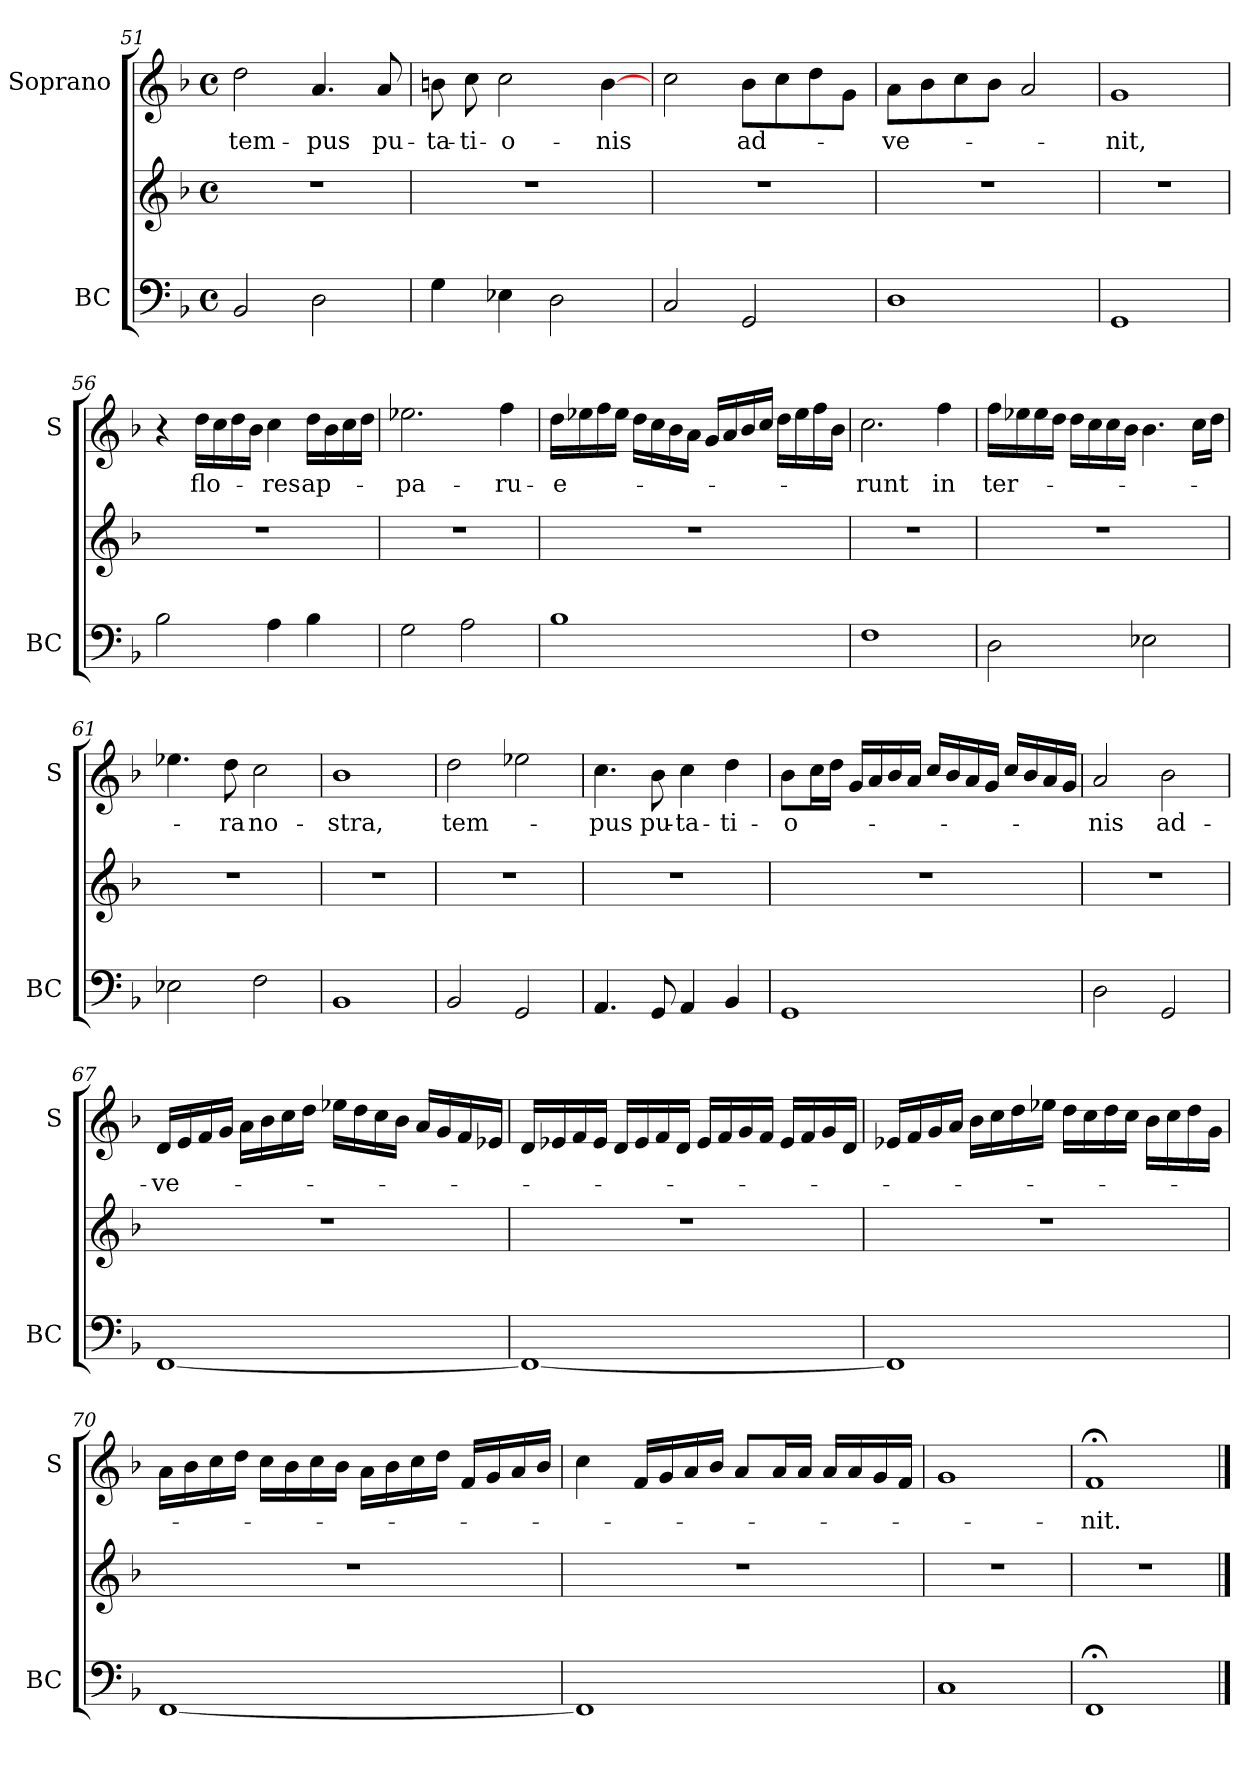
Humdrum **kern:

**kern	**kern	**kern	**text
*part2	*part2	*part1	*part1
*staff3	*staff2	*staff1	*staff1
*I"BC	*	*I"Soprano	*
*I'BC	*	*I'S	*
*clefF4	*clefG2	*clefG2	*
*k[b-]	*k[b-]	*k[b-]	*
*F:	*F:	*F:	*
*M4/4	*M4/4	*M4/4	*
*met(c)	*met(c)	*met(c)	*
=51	=51	=51	=51
!	!	!	!LO:LY:b
2BB-/	1r	2dd\	tem-
!	!	!	!LO:LY:b
2D\	.	4.a/	-pus
!	!	!	!LO:LY:b
.	.	8a/	pu-
=52	=52	=52	=52
!	!	!	!LO:LY:b
4G\	1r	8bn\	-ta-
!	!	!	!LO:LY:b
.	.	8cc\	-ti-
!	!	!	!LO:LY:b
4E-X\	.	2cc\	-o-
2D\	.	.	.
!	!	!	!LO:LY:b
.	.	[4b\	-nis
=53	=53	=53	=53
2C/	1r	2cc\	.
!	!	!	!LO:LY:b
2GG/	.	8b-\L	ad-
.	.	8cc\	.
.	.	8dd\	.
.	.	8g\J	.
!!LO:LB:g=z
=54	=54	=54	=54
!	!	!	!LO:LY:b
1D	1r	8a\L	-ve-
.	.	8b-\	.
.	.	8cc\	.
.	.	8b-\J	.
.	.	2a/	.
=55	=55	=55	=55
!	!	!	!LO:LY:b
1GG	1r	1g	-nit,
=56	=56	=56	=56
2B-\	1r	4r	.
!	!	!	!LO:LY:b
.	.	16dd\LL	flo-
.	.	16cc\	.
.	.	16dd\	.
.	.	16b-\JJ	.
!	!	!	!LO:LY:b
4A\	.	4cc\	-res
!	!	!	!LO:LY:b
4B-\	.	16dd\LL	ap-
.	.	16b-\	.
.	.	16cc\	.
.	.	16dd\JJ	.
=57	=57	=57	=57
!	!	!	!LO:LY:b
2G\	1r	2.ee-X\	-pa-
2A\	.	.	.
!	!	!	!LO:LY:b
.	.	4ff\	-ru-
!!LO:LB:g=z
=58	=58	=58	=58
!	!	!	!LO:LY:b
1B-	1r	16dd\LL	-e-
.	.	16ee-X\	.
.	.	16ff\	.
.	.	16ee-\JJ	.
.	.	16dd\LL	.
.	.	16cc\	.
.	.	16b-\	.
.	.	16a\JJ	.
.	.	16g/LL	.
.	.	16a/	.
.	.	16b-/	.
.	.	16cc/JJ	.
.	.	16dd\LL	.
.	.	16ee-\	.
.	.	16ff\	.
.	.	16b-\JJ	.
=59	=59	=59	=59
!	!	!	!LO:LY:b
1F	1r	2.cc\	-runt
!	!	!	!LO:LY:b
.	.	4ff\	in
=60	=60	=60	=60
!	!	!	!LO:LY:b
2D\	1r	16ff\LL	ter-
.	.	16ee-X\	.
.	.	16ee-\	.
.	.	16dd\JJ	.
.	.	16dd\LL	.
.	.	16cc\	.
.	.	16cc\	.
.	.	16b-\JJ	.
2E-X\	.	4.b-\	.
.	.	16cc\LL	.
.	.	16dd\JJ	.
=61	=61	=61	=61
2E-X\	1r	4.ee-X\	.
!	!	!	!LO:LY:b
.	.	8dd\	-ra
!	!	!	!LO:LY:b
2F\	.	2cc\	no-
!!LO:LB:g=z
=62	=62	=62	=62
!	!	!	!LO:LY:b
1BB-	1r	1b-	-stra,
=63	=63	=63	=63
!	!	!	!LO:LY:b
2BB-/	1r	2dd\	tem-
2GG/	.	2ee-X\	.
=64	=64	=64	=64
!	!	!	!LO:LY:b
4.AA/	1r	4.cc\	-pus
!	!	!	!LO:LY:b
8GG/	.	8b-\	pu-
!	!	!	!LO:LY:b
4AA/	.	4cc\	-ta-
!	!	!	!LO:LY:b
4BB-/	.	4dd\	-ti-
=65	=65	=65	=65
!	!	!	!LO:LY:b
1GG	1r	8b-\L	-o-
.	.	16cc\L	.
.	.	16dd\JJ	.
.	.	16g/LL	.
.	.	16a/	.
.	.	16b-/	.
.	.	16a/JJ	.
.	.	16cc/LL	.
.	.	16b-/	.
.	.	16a/	.
.	.	16g/JJ	.
.	.	16cc/LL	.
.	.	16b-/	.
.	.	16a/	.
.	.	16g/JJ	.
=66	=66	=66	=66
!	!	!	!LO:LY:b
2D\	1r	2a/	-nis
!	!	!	!LO:LY:b
2GG/	.	2b-\	ad-
!!LO:PB:g=z
=67	=67	=67	=67
!	!	!	!LO:LY:b
[1FF	1r	16d/LL	-ve-
.	.	16e/	.
.	.	16f/	.
.	.	16g/JJ	.
.	.	16a\LL	.
.	.	16b-\	.
.	.	16cc\	.
.	.	16dd\JJ	.
.	.	16ee-X\LL	.
.	.	16dd\	.
.	.	16cc\	.
.	.	16b-\JJ	.
.	.	16a/LL	.
.	.	16g/	.
.	.	16f/	.
.	.	16e-X/JJ	.
=68	=68	=68	=68
1FF_	1r	16d/LL	.
.	.	16e-X/	.
.	.	16f/	.
.	.	16e-/JJ	.
.	.	16d/LL	.
.	.	16e-/	.
.	.	16f/	.
.	.	16d/JJ	.
.	.	16e-/LL	.
.	.	16f/	.
.	.	16g/	.
.	.	16f/JJ	.
.	.	16e-/LL	.
.	.	16f/	.
.	.	16g/	.
.	.	16d/JJ	.
=69	=69	=69	=69
1FF]	1r	16e-X/LL	.
.	.	16f/	.
.	.	16g/	.
.	.	16a/JJ	.
.	.	16b-\LL	.
.	.	16cc\	.
.	.	16dd\	.
.	.	16ee-X\JJ	.
.	.	16dd\LL	.
.	.	16cc\	.
.	.	16dd\	.
.	.	16cc\JJ	.
.	.	16b-\LL	.
.	.	16cc\	.
.	.	16dd\	.
.	.	16g\JJ	.
!!LO:LB:g=z
=70	=70	=70	=70
[1FF	1r	16a\LL	.
.	.	16b-\	.
.	.	16cc\	.
.	.	16dd\JJ	.
.	.	16cc\LL	.
.	.	16b-\	.
.	.	16cc\	.
.	.	16b-\JJ	.
.	.	16a\LL	.
.	.	16b-\	.
.	.	16cc\	.
.	.	16dd\JJ	.
.	.	16f/LL	.
.	.	16g/	.
.	.	16a/	.
.	.	16b-/JJ	.
=71	=71	=71	=71
1FF]	1r	4cc\	.
.	.	16f/LL	.
.	.	16g/	.
.	.	16a/	.
.	.	16b-/JJ	.
.	.	8a/L	.
.	.	16a/L	.
.	.	16a/JJ	.
.	.	16a/LL	.
.	.	16a/	.
.	.	16g/	.
.	.	16f/JJ	.
=72	=72	=72	=72
1C	1r	1g	.
=73	=73	=73	=73
!	!	!	!LO:LY:b
1FF;<	1r	1f;<	-nit.
==	==	==	==
*-	*-	*-	*-
